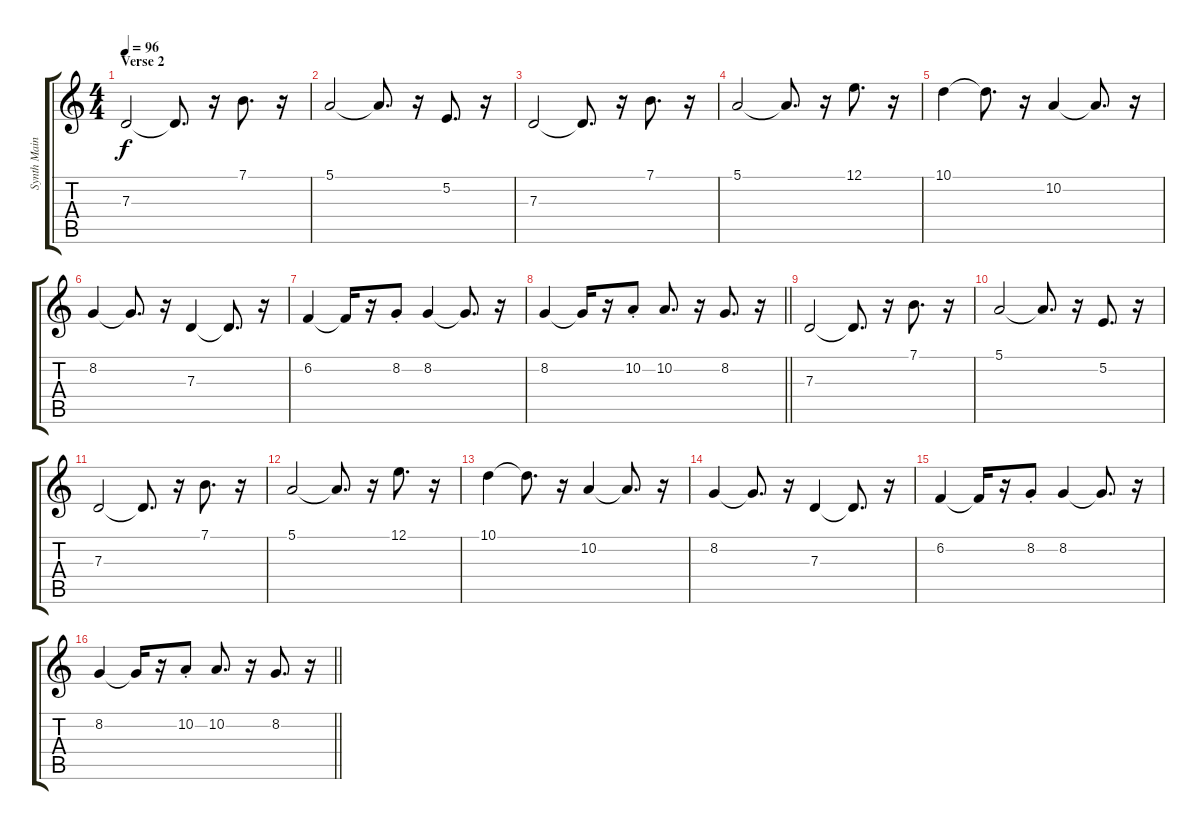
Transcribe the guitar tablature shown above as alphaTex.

\track ("Synth Main Solo (Tony Banks)" "Synth Main") {instrument lead2sawtooth}
\staff {score tabs}
\tuning (E4 B3 G3 D3 A2 E2) {hide}
\ts (4 4)
\section ("" "Verse 2")
\tempo 96
\clef g2
\ks c
7.3.2{dy f} 7.3{t}.8{d} r.16 7.1.8{d} r.16 |
5.1.2 5.1{t}.8{d} r.16 5.2.8{d} r.16 |
7.3.2 7.3{t}.8{d} r.16 7.1.8{d} r.16 |
5.1.2 5.1{t}.8{d} r.16 12.1.8{d} r.16 |
10.1.4 10.1{t}.8{d} r.16 10.2.4 10.2{t}.8{d} r.16 |
8.2.4 8.2{t}.8{d} r.16 7.3.4 7.3{t}.8{d} r.16 |
6.2.4 6.2{t}.16 r.16 8.2{st}.8 8.2.4 8.2{t}.8{d} r.16 |
\barLineRight lightlight
8.2.4 8.2{t}.16 r.16 10.2{st}.8 10.2.8{d} r.16 8.2.8{d} r.16 |
7.3.2 7.3{t}.8{d} r.16 7.1.8{d} r.16 |
5.1.2 5.1{t}.8{d} r.16 5.2.8{d} r.16 |
7.3.2 7.3{t}.8{d} r.16 7.1.8{d} r.16 |
5.1.2 5.1{t}.8{d} r.16 12.1.8{d} r.16 |
10.1.4 10.1{t}.8{d} r.16 10.2.4 10.2{t}.8{d} r.16 |
8.2.4 8.2{t}.8{d} r.16 7.3.4 7.3{t}.8{d} r.16 |
6.2.4 6.2{t}.16 r.16 8.2{st}.8 8.2.4 8.2{t}.8{d} r.16 |
\barLineRight lightlight
8.2.4 8.2{t}.16 r.16 10.2{st}.8 10.2.8{d} r.16 8.2.8{d} r.16
